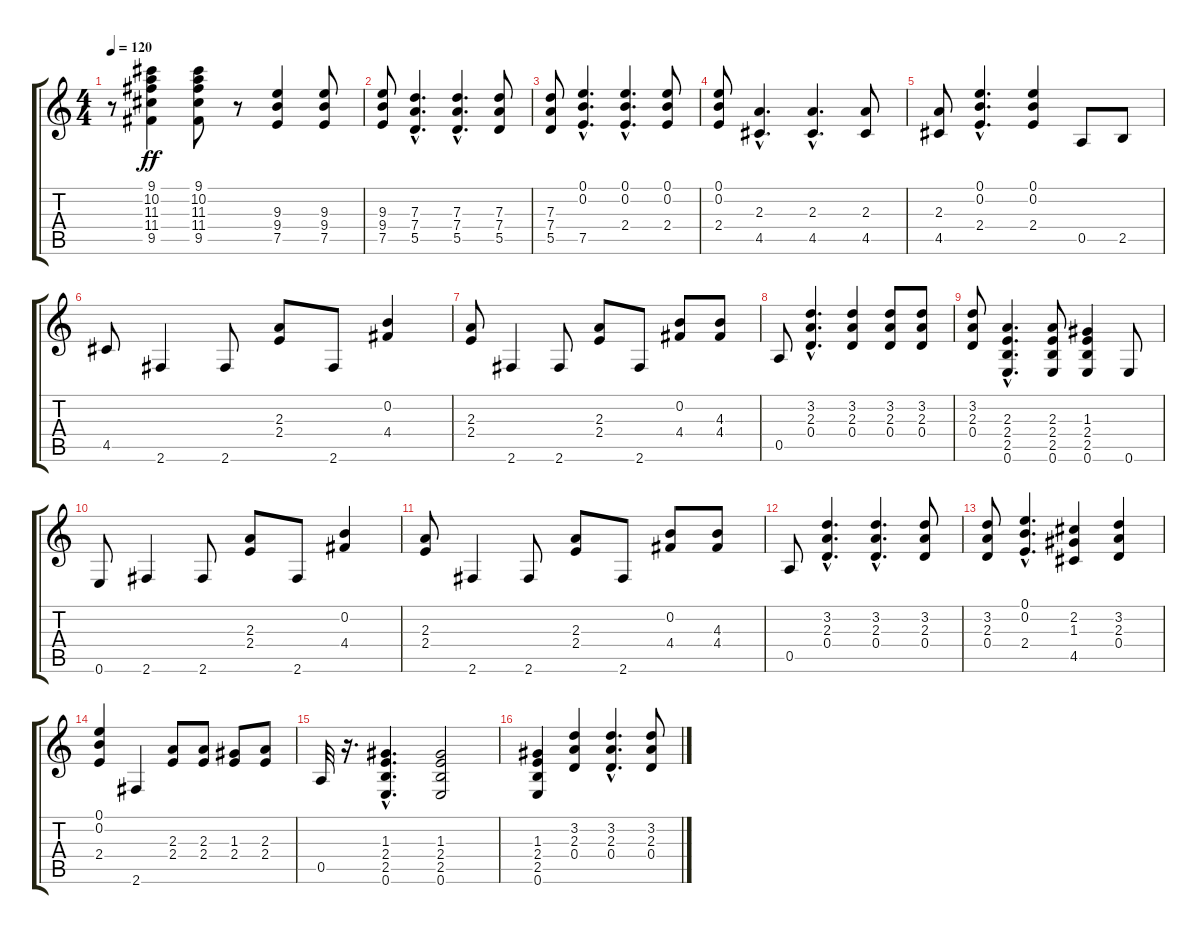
\track "" {instrument distortionguitar}
\staff {score tabs}
\tuning (E4 B3 G3 D3 A2 E2) {hide}
\ts (4 4)
\tempo 120
\clef g2
\ks c
r.8{dy ff} (9.1 10.2 11.3 11.4 9.5).4 (9.1 10.2 11.3 11.4 9.5).8 r.8 (9.3 9.4 7.5).4 (9.3 9.4 7.5).8 |
(9.3 9.4 7.5).8 (7.3{hac} 7.4{hac} 5.5{hac}).4{d} (7.3{hac} 7.4{hac} 5.5{hac}).4{d} (7.3 7.4 5.5).8 |
(7.3 7.4 5.5).8 (0.1{hac} 0.2{hac} 7.5{hac}).4{d} (0.1{hac} 0.2{hac} 2.4{hac}).4{d} (0.1 0.2 2.4).8 |
(0.1 0.2 2.4).8 (2.3{hac} 4.5{hac}).4{d} (2.3{hac} 4.5{hac}).4{d} (2.3 4.5).8 |
(2.3 4.5).8 (0.1{hac} 0.2{hac} 2.4{hac}).4{d} (0.1 0.2 2.4).4 0.5.8 2.5.8 |
4.5.8 2.6.4 2.6.8 (2.3 2.4).8 2.6.8 (0.2 4.4).4 |
(2.3 2.4).8 2.6.4 2.6.8 (2.3 2.4).8 2.6.8 (0.2 4.4).8 (4.3 4.4).8 |
0.5.8 (3.2{hac} 2.3{hac} 0.4{hac}).4{d} (3.2 2.3 0.4).4 (3.2 2.3 0.4).8 (3.2 2.3 0.4).8 |
(3.2 2.3 0.4).8 (2.3{hac} 2.4{hac} 2.5{hac} 0.6{hac}).4{d} (2.3 2.4 2.5 0.6).8 (1.3 2.4 2.5 0.6).4 0.6.8 |
0.6.8 2.6.4 2.6.8 (2.3 2.4).8 2.6.8 (0.2 4.4).4 |
(2.3 2.4).8 2.6.4 2.6.8 (2.3 2.4).8 2.6.8 (0.2 4.4).8 (4.3 4.4).8 |
0.5.8 (3.2{hac} 2.3{hac} 0.4{hac}).4{d} (3.2{hac} 2.3{hac} 0.4{hac}).4{d} (3.2 2.3 0.4).8 |
(3.2 2.3 0.4).8 (0.1{hac} 0.2{hac} 2.4{hac}).4{d} (2.2 1.3 4.5).4 (3.2 2.3 0.4).4 |
(0.1 0.2 2.4).4 2.6.4 (2.3 2.4).8 (2.3 2.4).8 (1.3 2.4).8 (2.3 2.4).8 |
0.5.32 r.16{d} (1.3{hac} 2.4{hac} 2.5{hac} 0.6{hac}).4{d} (1.3 2.4 2.5 0.6).2 |
(1.3 2.4 2.5 0.6).4 (3.2 2.3 0.4).4 (3.2{hac} 2.3{hac} 0.4{hac}).4{d} (3.2 2.3 0.4).8
